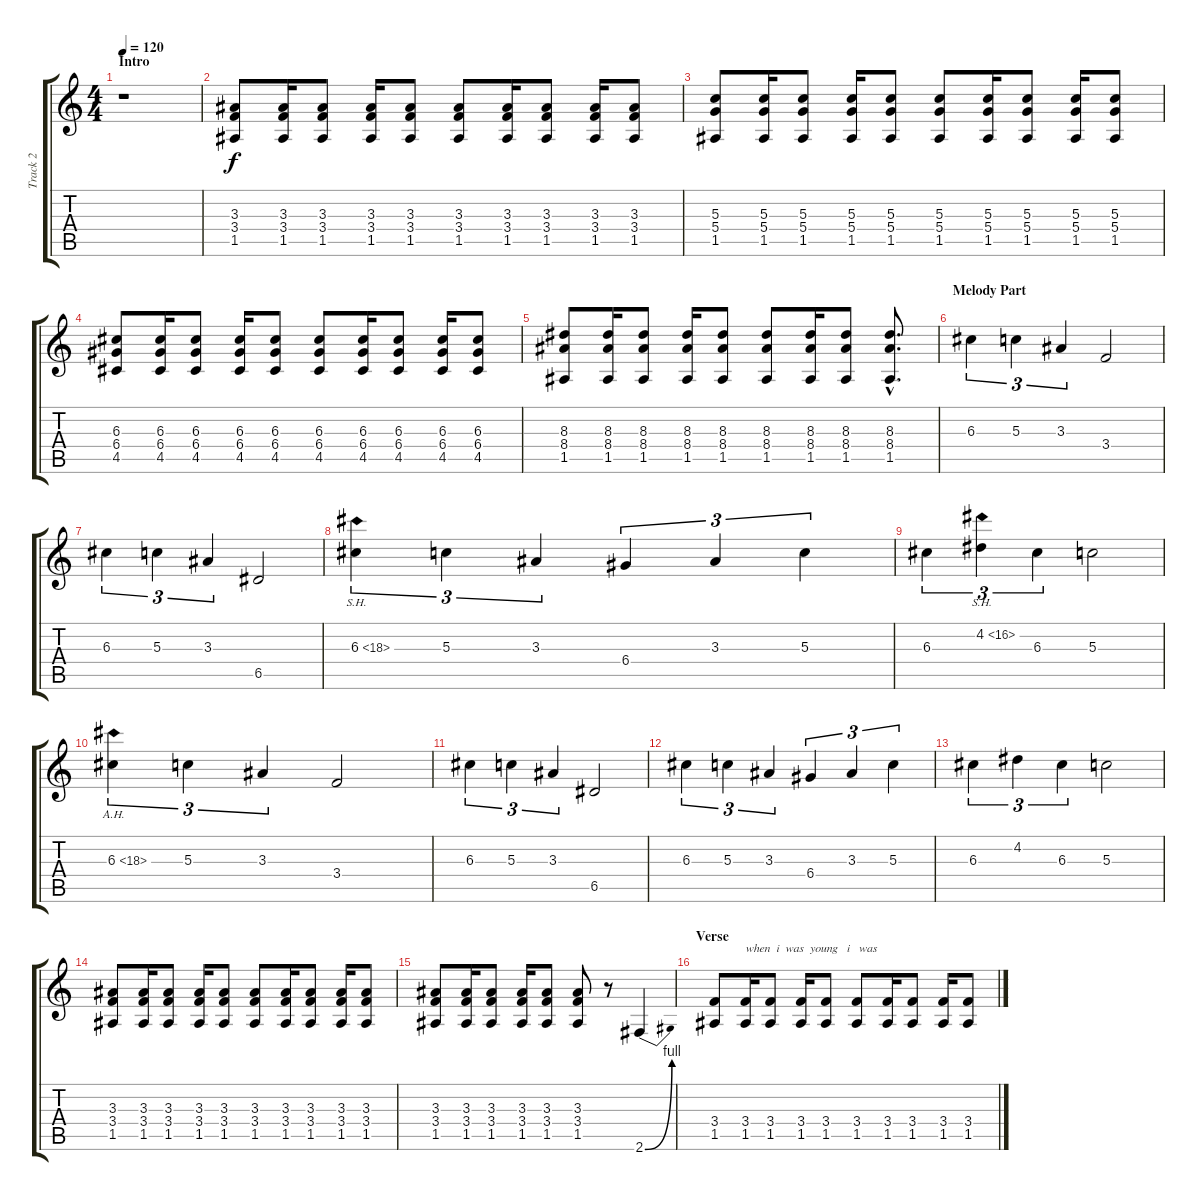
\track ("Track 2" "Track 2") {instrument distortionguitar}
\staff {score tabs}
\tuning (E4 B3 G3 D3 A2 E2) {hide}
\ts (4 4)
\section ("" "Intro")
\tempo 120
\clef g2
\ks c
r.1{dy f instrument distortionguitar} |
(3.3 3.4 1.5).8 (3.3 3.4 1.5).16 (3.3 3.4 1.5).8 (3.3 3.4 1.5).16 (3.3 3.4 1.5).8 (3.3 3.4 1.5).8 (3.3 3.4 1.5).16 (3.3 3.4 1.5).8 (3.3 3.4 1.5).16 (3.3 3.4 1.5).8 |
(5.3 5.4 1.5).8 (5.3 5.4 1.5).16 (5.3 5.4 1.5).8 (5.3 5.4 1.5).16 (5.3 5.4 1.5).8 (5.3 5.4 1.5).8 (5.3 5.4 1.5).16 (5.3 5.4 1.5).8 (5.3 5.4 1.5).16 (5.3 5.4 1.5).8 |
(6.3 6.4 4.5).8 (6.3 6.4 4.5).16 (6.3 6.4 4.5).8 (6.3 6.4 4.5).16 (6.3 6.4 4.5).8 (6.3 6.4 4.5).8 (6.3 6.4 4.5).16 (6.3 6.4 4.5).8 (6.3 6.4 4.5).16 (6.3 6.4 4.5).8 |
(8.3 8.4 1.5).8 (8.3 8.4 1.5).16 (8.3 8.4 1.5).8 (8.3 8.4 1.5).16 (8.3 8.4 1.5).8 (8.3 8.4 1.5).8 (8.3 8.4 1.5).16 (8.3 8.4 1.5).8 (8.3{hac} 8.4{hac} 1.5{hac}).8{d} |
\section ("" "Melody Part")
6.3.4{tu (3 2)} 5.3.4{tu (3 2)} 3.3.4{tu (3 2)} 3.4.2 |
6.3.4{tu (3 2)} 5.3.4{tu (3 2)} 3.3.4{tu (3 2)} 6.5.2 |
6.3{sh 12}.4{tu (3 2)} 5.3.4{tu (3 2)} 3.3.4{tu (3 2)} 6.4.4{tu (3 2)} 3.3.4{tu (3 2)} 5.3.4{tu (3 2)} |
6.3.4{tu (3 2)} 4.2{sh 12}.4{tu (3 2)} 6.3.4{tu (3 2)} 5.3.2 |
6.3{ah 12}.4{tu (3 2)} 5.3.4{tu (3 2)} 3.3.4{tu (3 2)} 3.4.2 |
6.3.4{tu (3 2)} 5.3.4{tu (3 2)} 3.3.4{tu (3 2)} 6.5.2 |
6.3.4{tu (3 2)} 5.3.4{tu (3 2)} 3.3.4{tu (3 2)} 6.4.4{tu (3 2)} 3.3.4{tu (3 2)} 5.3.4{tu (3 2)} |
6.3.4{tu (3 2)} 4.2.4{tu (3 2)} 6.3.4{tu (3 2)} 5.3.2 |
(3.3 3.4 1.5).8 (3.3 3.4 1.5).16 (3.3 3.4 1.5).8 (3.3 3.4 1.5).16 (3.3 3.4 1.5).8 (3.3 3.4 1.5).8 (3.3 3.4 1.5).16 (3.3 3.4 1.5).8 (3.3 3.4 1.5).16 (3.3 3.4 1.5).8 |
(3.3 3.4 1.5).8 (3.3 3.4 1.5).16 (3.3 3.4 1.5).8 (3.3 3.4 1.5).16 (3.3 3.4 1.5).8 (3.3 3.4 1.5).8 r.8 2.6{be (bend 0 0 60 4)}.4 |
\section ("" "Verse")
(3.4 1.5).8 (3.4 1.5).16{txt "when  i  was  young   i   was"} (3.4 1.5).8 (3.4 1.5).16 (3.4 1.5).8 (3.4 1.5).8 (3.4 1.5).16 (3.4 1.5).8 (3.4 1.5).16 (3.4 1.5).8
